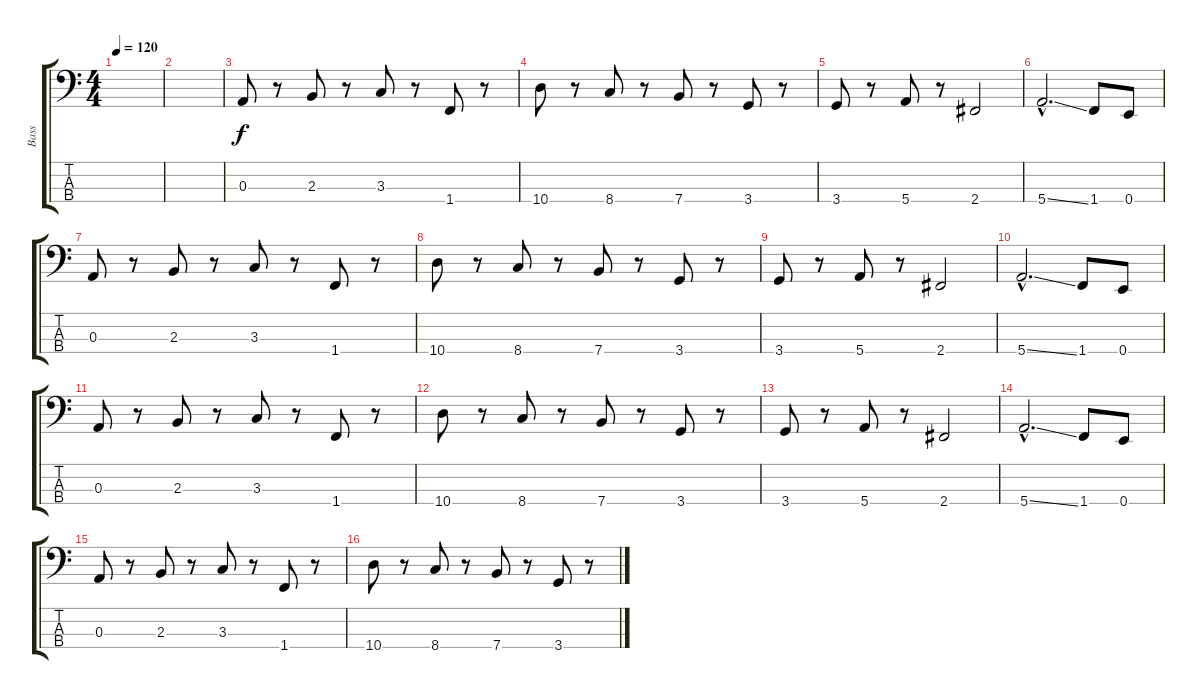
\track ("Bass" "Bass") {instrument electricbasspick}
\staff {score tabs}
\tuning (G2 D2 A1 E1) {hide}
\ts (4 4)
\tempo 120
\clef f4
\ks c
|
|
0.3.8 r.8 2.3.8 r.8 3.3.8 r.8 1.4.8 r.8 |
10.4.8 r.8 8.4.8 r.8 7.4.8 r.8 3.4.8 r.8 |
3.4.8 r.8 5.4.8 r.8 2.4.2 |
5.4{ss hac}.2{d} 1.4.8 0.4.8 |
0.3.8 r.8 2.3.8 r.8 3.3.8 r.8 1.4.8 r.8 |
10.4.8 r.8 8.4.8 r.8 7.4.8 r.8 3.4.8 r.8 |
3.4.8 r.8 5.4.8 r.8 2.4.2 |
5.4{ss hac}.2{d} 1.4.8 0.4.8 |
0.3.8 r.8 2.3.8 r.8 3.3.8 r.8 1.4.8 r.8 |
10.4.8 r.8 8.4.8 r.8 7.4.8 r.8 3.4.8 r.8 |
3.4.8 r.8 5.4.8 r.8 2.4.2 |
5.4{ss hac}.2{d} 1.4.8 0.4.8 |
0.3.8 r.8 2.3.8 r.8 3.3.8 r.8 1.4.8 r.8 |
10.4.8 r.8 8.4.8 r.8 7.4.8 r.8 3.4.8 r.8
